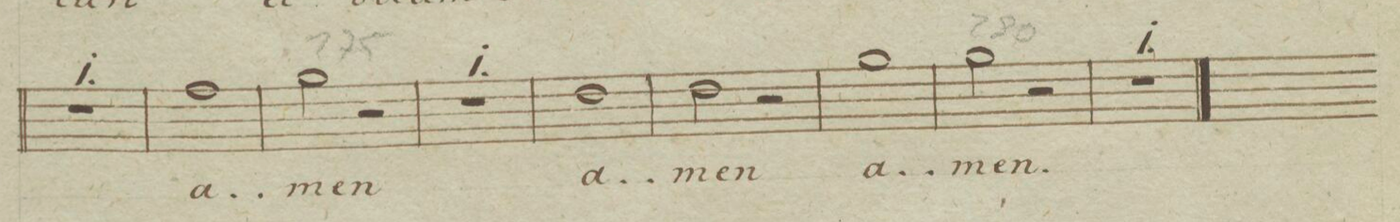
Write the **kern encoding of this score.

**kern	**text	**dynam
*I"Canto	*	*
*clefC1	*	*
*k[b-e-a-]	*	*
*met(c)	*	*
*M4/4	*	*
1r	.	.
=270	=270	=270
1dd	a-	.
=271	=271	=271
2ee-\	-men	.
2r	.	.
=272	=272	=272
1r	.	.
=273	=273	=273
1b-	a-	.
=274	=274	=274
2b-\	-men	.
2r	.	.
=275	=275	=275
1ee-	a-	.
=276	=276	=276
2ee-\	-men	.
2r	.	.
=277	=277	=277
1r	.	.
==	==	==
*-	*-	*-
